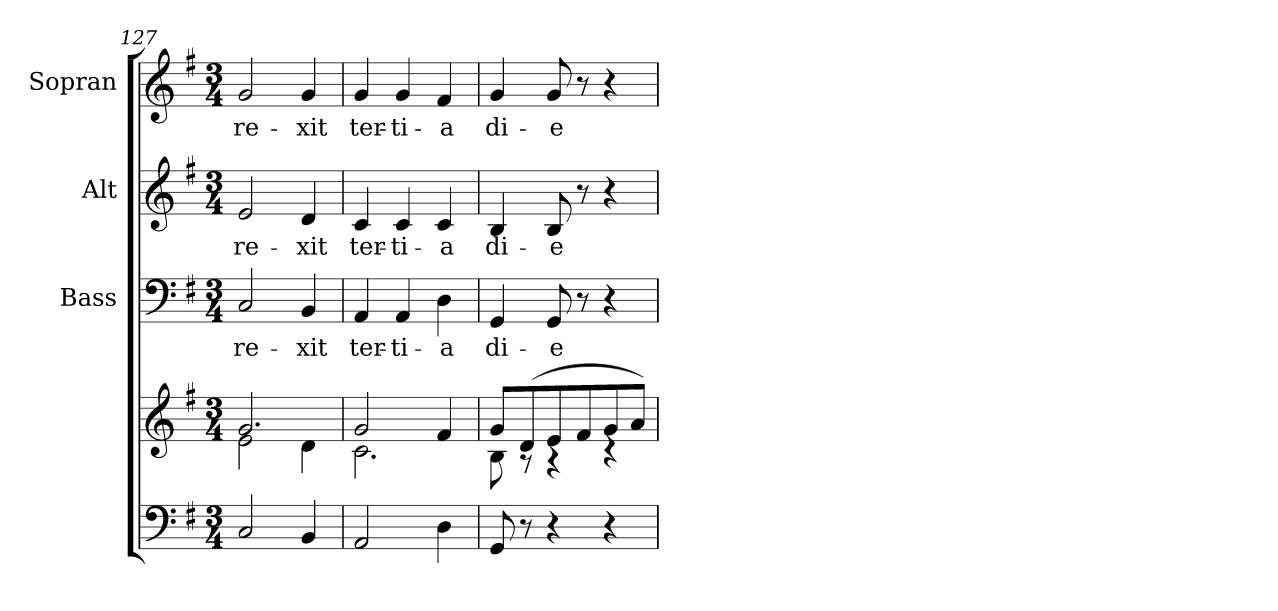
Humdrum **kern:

**kern	**kern	**kern	**text	**kern	**text	**kern	**text
*part4	*part4	*part3	*part3	*part2	*part2	*part1	*part1
*staff5	*staff4	*staff3	*staff3	*staff2	*staff2	*staff1	*staff1
*	*	*I"Bass	*	*I"Alt	*	*I"Sopran	*
*	*	*I'B.	*	*I'A.	*	*I'S.	*
!!LO:PB:g=z
*clefF4	*clefG2	*clefF4	*	*clefG2	*	*clefG2	*
*k[f#]	*k[f#]	*k[f#]	*	*k[f#]	*	*k[f#]	*
*G:	*G:	*G:	*	*G:	*	*G:	*
*M3/4	*M3/4	*M3/4	*	*M3/4	*	*M3/4	*
=127	=127	=127	=127	=127	=127	=127	=127
*	*^	*	*	*	*	*	*
!	!	!	!	!LO:LY:b	!	!LO:LY:b	!	!LO:LY:b
2C/	2.g/	2e\	2C/	-re-	2e/	-re-	2g/	-re-
!	!	!	!	!LO:LY:b	!	!LO:LY:b	!	!LO:LY:b
4BB/	.	4d\	4BB/	-xit	4d/	-xit	4g/	-xit
=128	=128	=128	=128	=128	=128	=128	=128	=128
!	!	!	!	!LO:LY:b	!	!LO:LY:b	!	!LO:LY:b
2AA/	2g/	2.c\	4AA/	ter-	4c/	ter-	4g/	ter-
!	!	!	!	!LO:LY:b	!	!LO:LY:b	!	!LO:LY:b
.	.	.	4AA/	-ti-	4c/	-ti-	4g/	-ti-
!	!	!	!	!LO:LY:b	!	!LO:LY:b	!	!LO:LY:b
4D\	4f#/	.	4D\	-a	4c/	-a	4f#/	-a
=129	=129	=129	=129	=129	=129	=129	=129	=129
!	!	!	!	!LO:LY:b	!	!LO:LY:b	!	!LO:LY:b
8GG/	8g/L	8B\	4GG/	di-	4B/	di-	4g/	di-
8r	(>8d/	8rG	.	.	.	.	.	.
!	!	!	!	!LO:LY:b	!	!LO:LY:b	!	!LO:LY:b
4r	8e/	4rG	8GG/	-e	8B/	-e	8g/	-e
.	8f#/	.	8r	.	8r	.	8r	.
4r	8g/	4rB	4r	.	4r	.	4r	.
.	8a/J)	.	.	.	.	.	.	.
*	*v	*v	*	*	*	*	*	*
=	=	=	=	=	=	=	=
*-	*-	*-	*-	*-	*-	*-	*-
